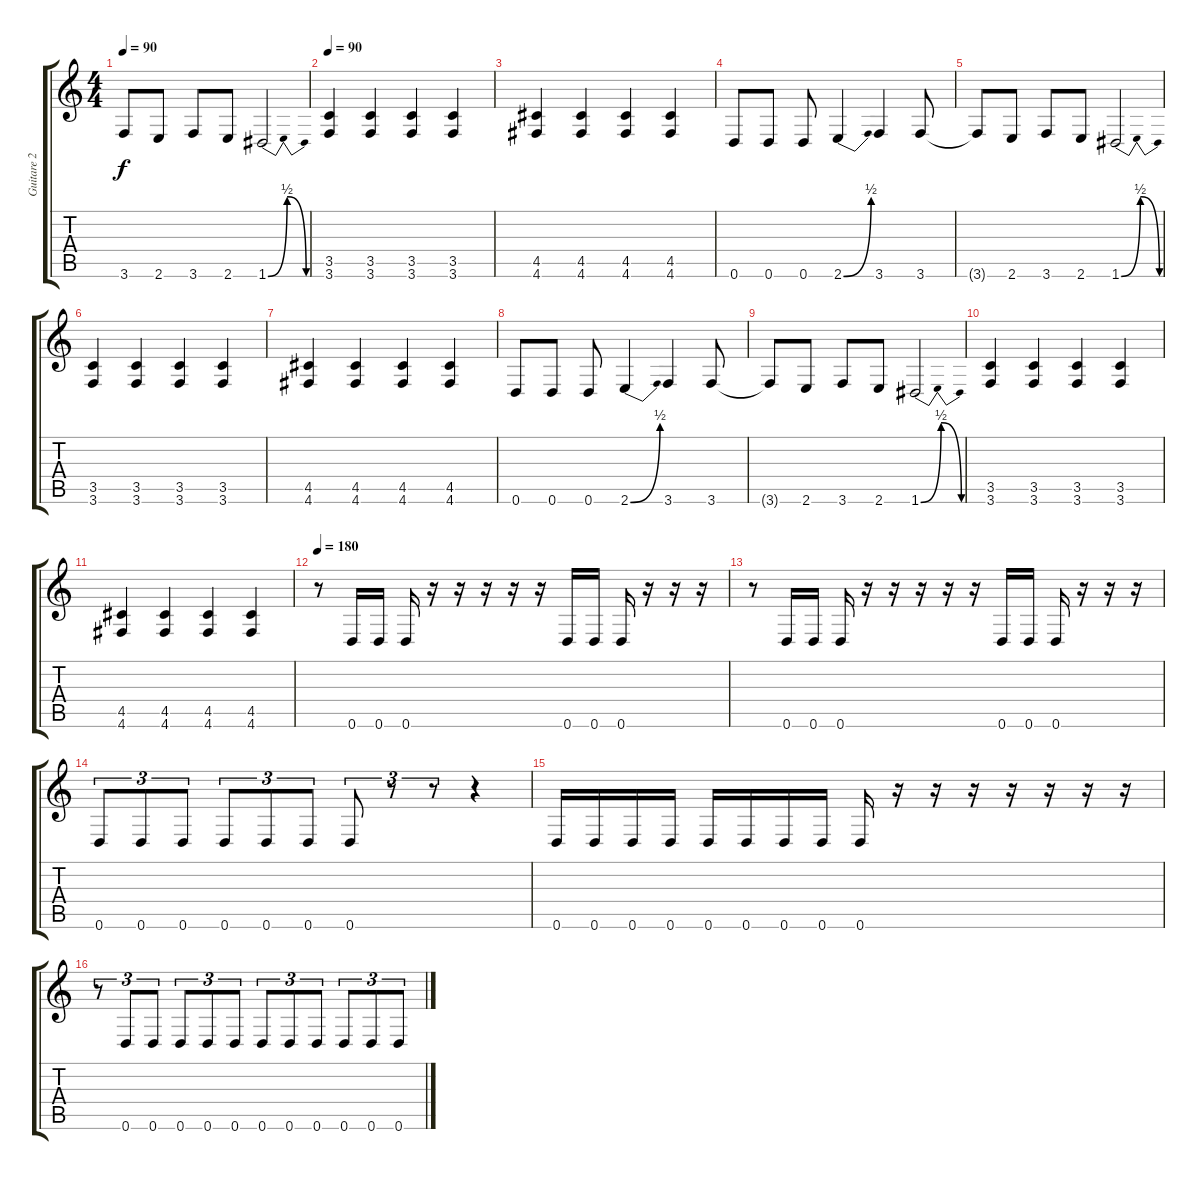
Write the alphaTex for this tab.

\track ("Guitare 2" "Guitare 2") {instrument overdrivenguitar}
\staff {score tabs}
\tuning (E4 B3 G3 D3 A2 D2) {hide}
\ts (4 4)
\tempo 90
\clef g2
\ks c
3.6{t}.8{dy f} 2.6.8 3.6.8 2.6.8 1.6{be (bendrelease 0 0 30 2 30 2 60 0)}.2 |
\tempo 90
(3.5 3.6).4 (3.5 3.6).4 (3.5 3.6).4 (3.5 3.6).4 |
(4.5 4.6).4 (4.5 4.6).4 (4.5 4.6).4 (4.5 4.6).4 |
0.6.8 0.6.8 0.6.8 2.6{be (bend 0 0 60 2)}.4 3.6.4 3.6.8 |
3.6{t}.8 2.6.8 3.6.8 2.6.8 1.6{be (bendrelease 0 0 30 2 30 2 60 0)}.2 |
(3.5 3.6).4 (3.5 3.6).4 (3.5 3.6).4 (3.5 3.6).4 |
(4.5 4.6).4 (4.5 4.6).4 (4.5 4.6).4 (4.5 4.6).4 |
0.6.8 0.6.8 0.6.8 2.6{be (bend 0 0 60 2)}.4 3.6.4 3.6.8 |
3.6{t}.8 2.6.8 3.6.8 2.6.8 1.6{be (bendrelease 0 0 30 2 30 2 60 0)}.2 |
(3.5 3.6).4 (3.5 3.6).4 (3.5 3.6).4 (3.5 3.6).4 |
(4.5 4.6).4 (4.5 4.6).4 (4.5 4.6).4 (4.5 4.6).4 |
\tempo 180
r.8 0.6.16 0.6.16 0.6.16 r.16 r.16 r.16 r.16 r.16 0.6.16 0.6.16 0.6.16 r.16 r.16 r.16 |
r.8 0.6.16 0.6.16 0.6.16 r.16 r.16 r.16 r.16 r.16 0.6.16 0.6.16 0.6.16 r.16 r.16 r.16 |
0.6.8{tu (3 2)} 0.6.8{tu (3 2)} 0.6.8{tu (3 2)} 0.6.8{tu (3 2)} 0.6.8{tu (3 2)} 0.6.8{tu (3 2)} 0.6.8{tu (3 2)} r.8{tu (3 2)} r.8{tu (3 2)} r.4 |
0.6.16 0.6.16 0.6.16 0.6.16 0.6.16 0.6.16 0.6.16 0.6.16 0.6.16 r.16 r.16 r.16 r.16 r.16 r.16 r.16 |
r.8{tu (3 2)} 0.6.8{tu (3 2)} 0.6.8{tu (3 2)} 0.6.8{tu (3 2)} 0.6.8{tu (3 2)} 0.6.8{tu (3 2)} 0.6.8{tu (3 2)} 0.6.8{tu (3 2)} 0.6.8{tu (3 2)} 0.6.8{tu (3 2)} 0.6.8{tu (3 2)} 0.6.8{tu (3 2)}
